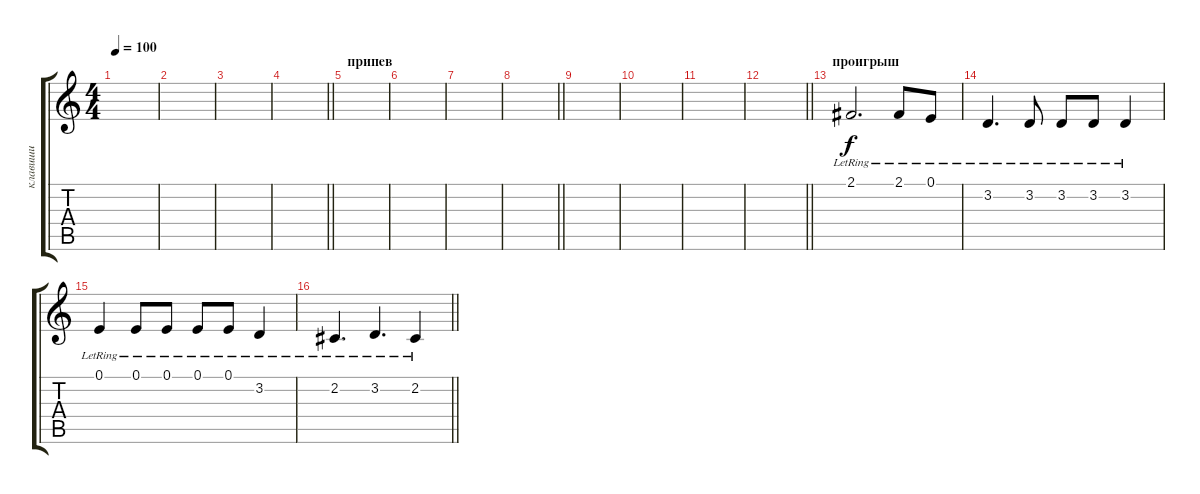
\track ("клавиши" "клавиши") {instrument brightacousticpiano}
\staff {score tabs}
\tuning (E4 B3 G3 D3 A2 E2) {hide}
\ts (4 4)
\tempo 100
\clef g2
\ks c
|
|
|
\barLineRight lightlight
|
\section ("" "припев")
|
|
|
\barLineRight lightlight
|
|
|
|
\barLineRight lightlight
|
\section ("" "проигрыш")
2.1{lr}.2{d} 2.1{lr}.8 0.1{lr}.8 |
3.2{lr}.4{d} 3.2{lr}.8 3.2{lr}.8 3.2{lr}.8 3.2{lr}.4 |
0.1{lr}.4 0.1{lr}.8 0.1{lr}.8 0.1{lr}.8 0.1{lr}.8 3.2{lr}.4 |
\barLineRight lightlight
2.2{lr}.4{d} 3.2{lr}.4{d} 2.2{lr}.4
